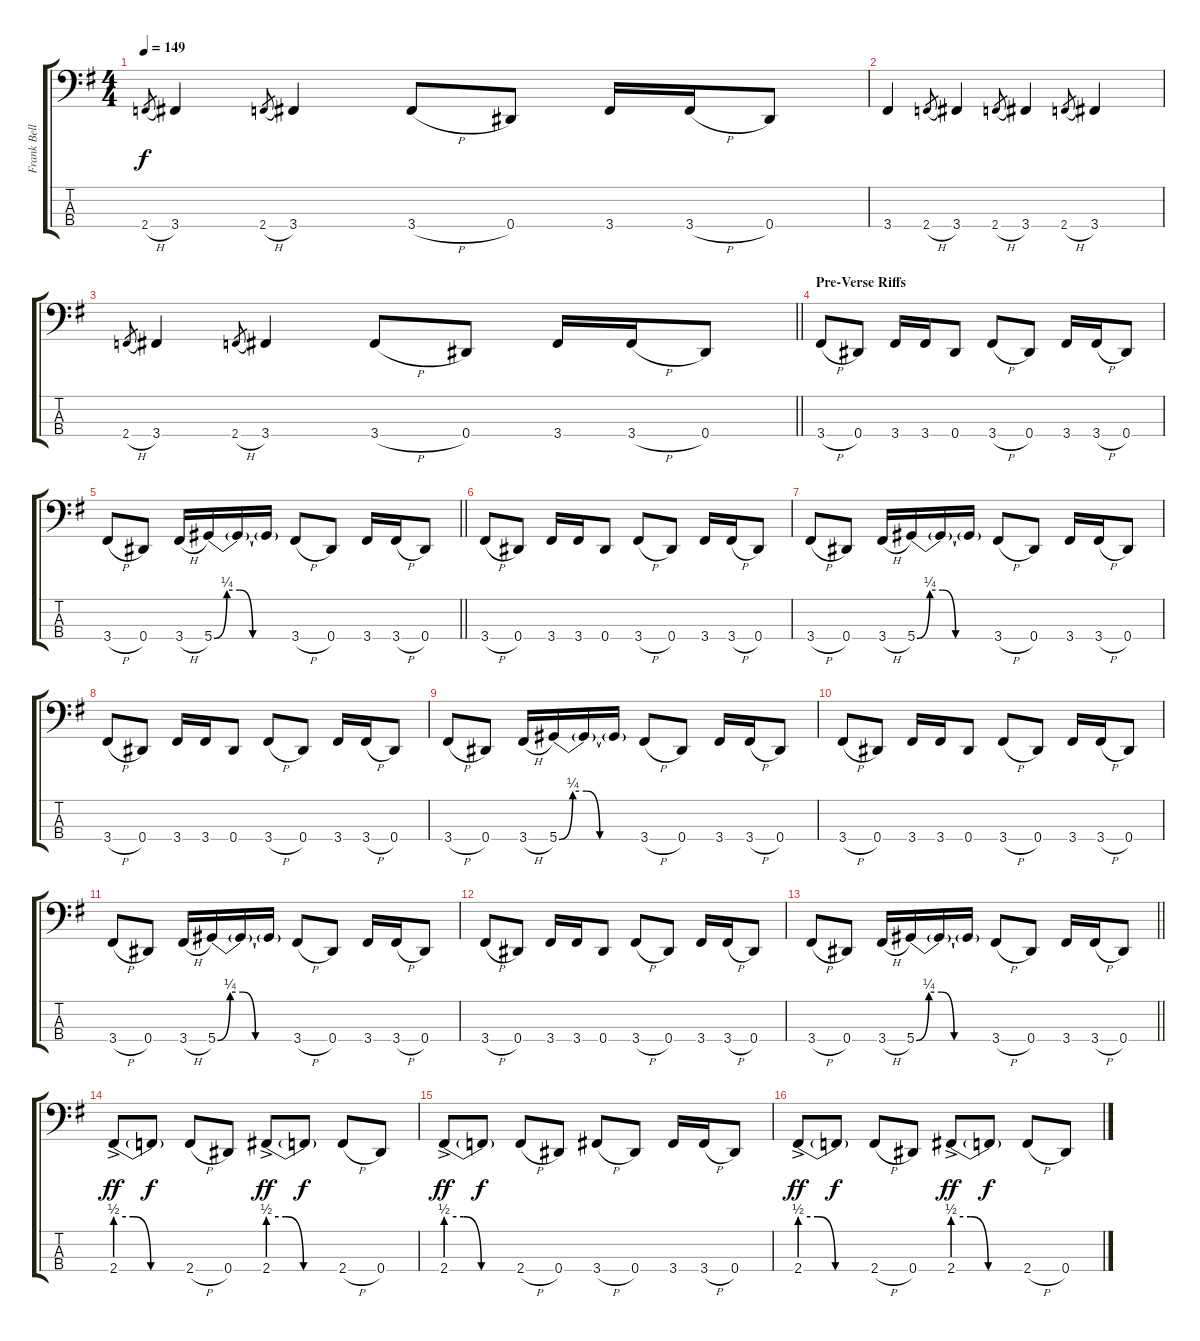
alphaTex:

\track ("Frank Bello" "Frank Bell") {instrument electricbassfinger}
\staff {score tabs}
\tuning (Gb2 Db2 Ab1 Eb1) {hide}
\ts (4 4)
\tempo 149
\clef f4
\ks g
2.4{h}.8{gr dy f} 3.4.4 2.4{h}.8{gr} 3.4.4 3.4{h}.8 0.4.8 3.4.16 3.4{h}.16 0.4.8 |
3.4.4 2.4{h}.8{gr} 3.4.4 2.4{h}.8{gr} 3.4.4 2.4{h}.8{gr} 3.4.4 |
\barLineRight lightlight
2.4{h}.8{gr} 3.4.4 2.4{h}.8{gr} 3.4.4 3.4{h}.8 0.4.8 3.4.16 3.4{h}.16 0.4.8 |
\section ("" "Pre-Verse Riffs")
3.4{h}.8 0.4.8 3.4.16 3.4.16 0.4.8 3.4{h}.8 0.4.8 3.4.16 3.4{h}.16 0.4.8 |
\barLineRight lightlight
3.4{h}.8 0.4.8 3.4{h}.16 5.4{be (custom 0 0 10 1 20 1 30 0 60 0)}.16 5.4{t}.16 5.4{t}.16 3.4{h}.8 0.4.8 3.4.16 3.4{h}.16 0.4.8 |
3.4{h}.8 0.4.8 3.4.16 3.4.16 0.4.8 3.4{h}.8 0.4.8 3.4.16 3.4{h}.16 0.4.8 |
3.4{h}.8 0.4.8 3.4{h}.16 5.4{be (custom 0 0 10 1 20 1 30 0 60 0)}.16 5.4{t}.16 5.4{t}.16 3.4{h}.8 0.4.8 3.4.16 3.4{h}.16 0.4.8 |
3.4{h}.8 0.4.8 3.4.16 3.4.16 0.4.8 3.4{h}.8 0.4.8 3.4.16 3.4{h}.16 0.4.8 |
3.4{h}.8 0.4.8 3.4{h}.16 5.4{be (custom 0 0 10 1 20 1 30 0 60 0)}.16 5.4{t}.16 5.4{t}.16 3.4{h}.8 0.4.8 3.4.16 3.4{h}.16 0.4.8 |
3.4{h}.8 0.4.8 3.4.16 3.4.16 0.4.8 3.4{h}.8 0.4.8 3.4.16 3.4{h}.16 0.4.8 |
3.4{h}.8 0.4.8 3.4{h}.16 5.4{be (custom 0 0 10 1 20 1 30 0 60 0)}.16 5.4{t}.16 5.4{t}.16 3.4{h}.8 0.4.8 3.4.16 3.4{h}.16 0.4.8 |
3.4{h}.8 0.4.8 3.4.16 3.4.16 0.4.8 3.4{h}.8 0.4.8 3.4.16 3.4{h}.16 0.4.8 |
\barLineRight lightlight
3.4{h}.8 0.4.8 3.4{h}.16 5.4{be (custom 0 0 10 1 20 1 30 0 60 0)}.16 5.4{t}.16 5.4{t}.16 3.4{h}.8 0.4.8 3.4.16 3.4{h}.16 0.4.8 |
2.4{be (custom 0 2 15 2 30 0 60 0) ac}.8{dy ff} 2.4{t}.8{dy f} 2.4{h}.8 0.4.8 2.4{be (custom 0 2 15 2 30 0 60 0) ac}.8{dy ff} 2.4{t}.8{dy f} 2.4{h}.8 0.4.8 |
2.4{be (custom 0 2 15 2 30 0 60 0) ac}.8{dy ff} 2.4{t}.8{dy f} 2.4{h}.8 0.4.8 3.4{h}.8 0.4.8 3.4.16 3.4{h}.16 0.4.8 |
2.4{be (custom 0 2 15 2 30 0 60 0) ac}.8{dy ff} 2.4{t}.8{dy f} 2.4{h}.8 0.4.8 2.4{be (custom 0 2 15 2 30 0 60 0) ac}.8{dy ff} 2.4{t}.8{dy f} 2.4{h}.8 0.4.8
